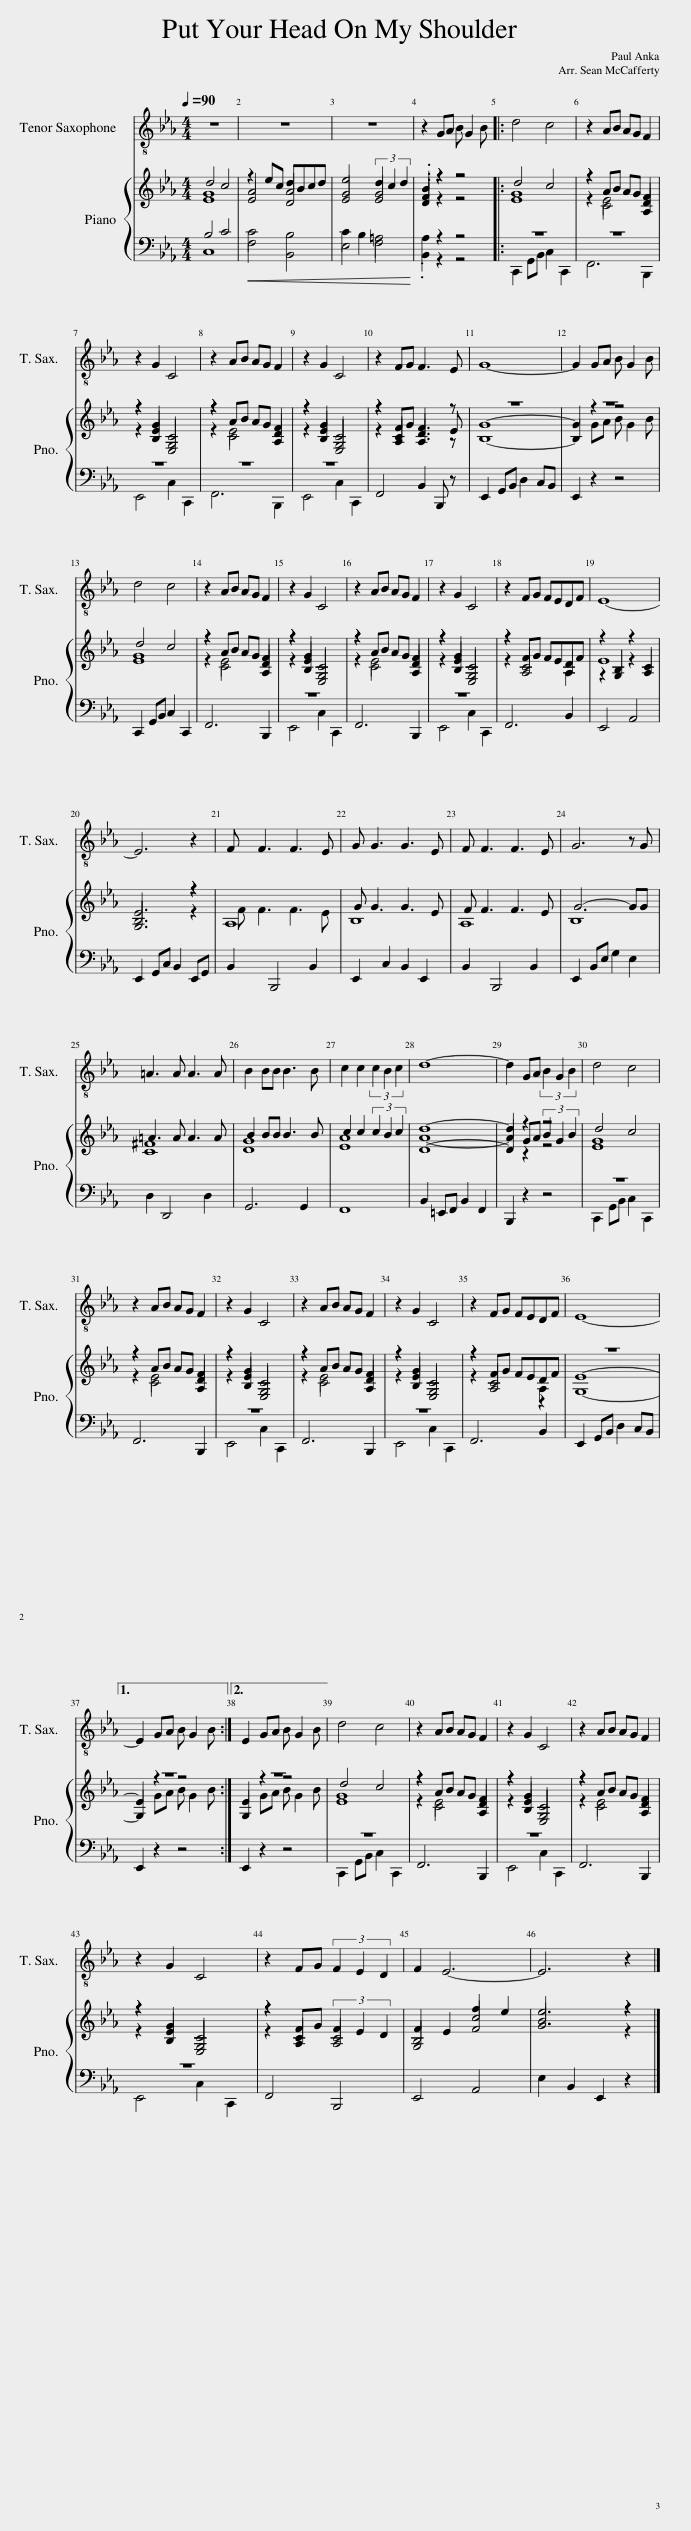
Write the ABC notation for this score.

X:1
%%score 1 { ( 2 3 4 ) | ( 5 6 ) }
L:1/8
Q:1/4=90
M:4/4
I:linebreak $
K:Eb
V:1 treble transpose=-14
V:2 treble
V:3 treble
V:4 treble
V:5 bass
V:6 bass
V:1
[K:Eb] z8 | z8 | z8 | z2 =AB c A2 c |: =e4 d4 |$ %5
 z2 Bc B=A G2 | z2 =A2 D4 | z2 Bc B=A G2 | z2 =A2 D4 | z2 G=A G3 F | %10
 =A8- |$ A2 =AB c A2 c | =e4 d4 | z2 Bc B=A G2 | z2 =A2 D4 | %15
 z2 Bc B=A G2 | z2 =A2 D4 |$ z2 G=A GF=EG | F8- | F6 z2 | %20
 G G3 G3 F | =A A3 A3 F |$ G G3 G3 F | =A6 z A | =B3 B B3 B | %25
 c2 cc c3 c | d2 d2 (3d2 c2 d2 |$ =e8- | e2 =AB (3c2 A2 c2 | =e4 d4 | %30
 z2 Bc B=A G2 | z2 =A2 D4 | z2 Bc B=A G2 |$ z2 =A2 D4 | z2 G=A GF=EG | %35
 F8- |1 F2 =AB c A2 c :|2 F2 =AB c A2 c || =e4 d4 |$ z2 Bc B=A G2 | %40
 z2 =A2 D4 | z2 Bc B=A G2 | z2 =A2 D4 | z2 G=A (3G2 F2 =E2 | G2 F6- | %45
 F6 z2 |] %46
V:2
 E8 | E4 D4 | E4 E4 | .D2 z2 z4 |: d4 c4 |$ %5
 z2 C4 A,2 | z2 B,2 E,4 | z2 C4 A,2 | z2 B,2 E,4 | z2 A,2 A,3 E | %10
 z8 |$ z8 | d4 c4 | z2 C4 A,2 | z2 B,2 E,4 | %15
 z2 C4 A,2 | z2 B,2 E,4 |$ z2 A,4 A,2 | z2 G,2 z2 A,2 | G,6 z2 | %20
 A,8 | B,8 |$ A,8 | B,8 | C8 | %25
 D8 | E8 |$ D8- | D2 z2 z4 | d4 c4 | %30
 z2 C4 A,2 | z2 B,2 E,4 | z2 C4 A,2 |$ z2 B,2 E,4 | z2 A,4 A,2 | %35
 z8 |1 z8 :|2 z8 || d4 c4 |$ z2 C4 A,2 | %40
 z2 B,2 E,4 | z2 C4 A,2 | z2 B,2 E,4 | z2 A,2 A,4 | G,4 F4 | %45
 G6 z2 |] %46
V:3
 G8 | A4 A4 | G4 G4 | .F2 z2 z4 |: G8 |$ %5
 z2 E4 D2 | z2 E2 G,4 | z2 E4 D2 | z2 E2 G,4 | z2 C2 D3 z | %10
 B,8- |$ B,2 GA B G2 B | G8 | z2 E4 D2 | z2 E2 G,4 | %15
 z2 E4 D2 | z2 E2 G,4 |$ z2 C4 A,2 | z2 B,2 z2 C2 | B,6 z2 | %20
 F F3 F3 E | G G3 G3 E |$ F F3 F3 E | G6- GG | ^F8 | %25
 G8 | A8 |$ A8- | A2 z2 z4 | G8 | %30
 z2 E4 D2 | z2 E2 G,4 | z2 E4 D2 |$ z2 E2 G,4 | z2 C4 z2 | %35
 G,8- |1 G,2 GA B G2 B :|2 G,2 GA B G2 B || G8 |$ z2 E4 D2 | %40
 z2 E2 G,4 | z2 E4 D2 | z2 E2 G,4 | z2 C2 C4 | B,4 c4 | %45
 B6 z2 |] %46
V:4
 d4 c4 | z2 ec dBcd | e4 (3d2 c2 d2 | .B2 z2 z4 |: E8 |$ %5
 z2 AB AG F2 | z2 G2 C4 | z2 AB AG F2 | z2 G2 C4 | z2 FG F3 z | %10
 G8- |$ G2 z2 z4 | E8 | z2 AB AG F2 | z2 G2 C4 | %15
 z2 AB AG F2 | z2 G2 C4 |$ z2 FG FEDF | E8 | E6 z2 | %20
 x8 | x8 |$ x8 | x8 | =A3 A A3 A | %25
 B2 BB B3 B | c2 c2 (3c2 B2 c2 |$ d8- | d2 GA (3B2 G2 B2 | E8 | %30
 z2 AB AG F2 | z2 G2 C4 | z2 AB AG F2 |$ z2 G2 C4 | z2 FG FEDF | %35
 E8- |1 E2 z2 z4 :|2 E2 z2 z4 || E8 |$ z2 AB AG F2 | %40
 z2 G2 C4 | z2 AB AG F2 | z2 G2 C4 | z2 FG (3F2 E2 D2 | F2 E2 f2 e2 | %45
 e6 z2 |] %46
V:5
 B,4 C4 |!<(! F,4 B,,4!<)! | E,4 F,4 | .A,2 z2 z4 |: z8 |$ %5
 z8 | z8 | z8 | z8 | F,,4 B,,2 B,,, z | %10
 E,,2 G,,B,, D,2 C,B,, |$ E,,2 z2 z4 | C,,2 G,,B,, C,2 C,,2 | F,,6 B,,,2 | z8 | %15
 F,,6 B,,,2 | z8 |$ F,,6 B,,2 | E,,4 A,,4 | E,,2 G,,C, B,,2 E,,G,, | %20
 B,,2 B,,,4 B,,2 | E,,2 C,2 B,,2 E,,2 |$ B,,2 B,,,4 B,,2 | E,,2 B,,E, G,2 E,2 | D,2 D,,4 D,2 | %25
 G,,6 G,,2 | F,,8 |$ B,,2 =E,,F,, B,,2 F,,2 | B,,,2 z2 z4 | z8 | %30
 F,,6 B,,,2 | z8 | F,,6 B,,,2 |$ z8 | F,,6 B,,2 | %35
 E,,2 G,,B,, D,2 C,B,, |1 E,,2 z2 z4 :|2 E,,2 z2 z4 || z8 |$ F,,6 B,,,2 | %40
 z8 | F,,6 B,,,2 | z8 | F,,4 B,,,4 | E,,4 A,,4 | %45
 E,2 B,,2 E,,2 z2 |] %46
V:6
 C,8 | C4 B,4 | C2 B,2 =A,4 | .B,,2 z2 z4 |: C,,2 G,,B,, C,2 C,,2 |$ %5
 F,,6 B,,,2 | E,,4 C,2 C,,2 | F,,6 B,,,2 | E,,4 C,2 C,,2 | x8 | %10
 x8 |$ x8 | x8 | x8 | E,,4 C,2 C,,2 | %15
 x8 | E,,4 C,2 C,,2 |$ x8 | x8 | x8 | %20
 x8 | x8 |$ x8 | x8 | x8 | %25
 x8 | x8 |$ x8 | x8 | C,,2 G,,B,, C,2 C,,2 | %30
 x8 | E,,4 C,2 C,,2 | x8 |$ E,,4 C,2 C,,2 | x8 | %35
 x8 |1 x8 :|2 x8 || C,,2 G,,B,, C,2 C,,2 |$ x8 | %40
 E,,4 C,2 C,,2 | x8 | E,,4 C,2 C,,2 | x8 | x8 | %45
 x8 |] %46
